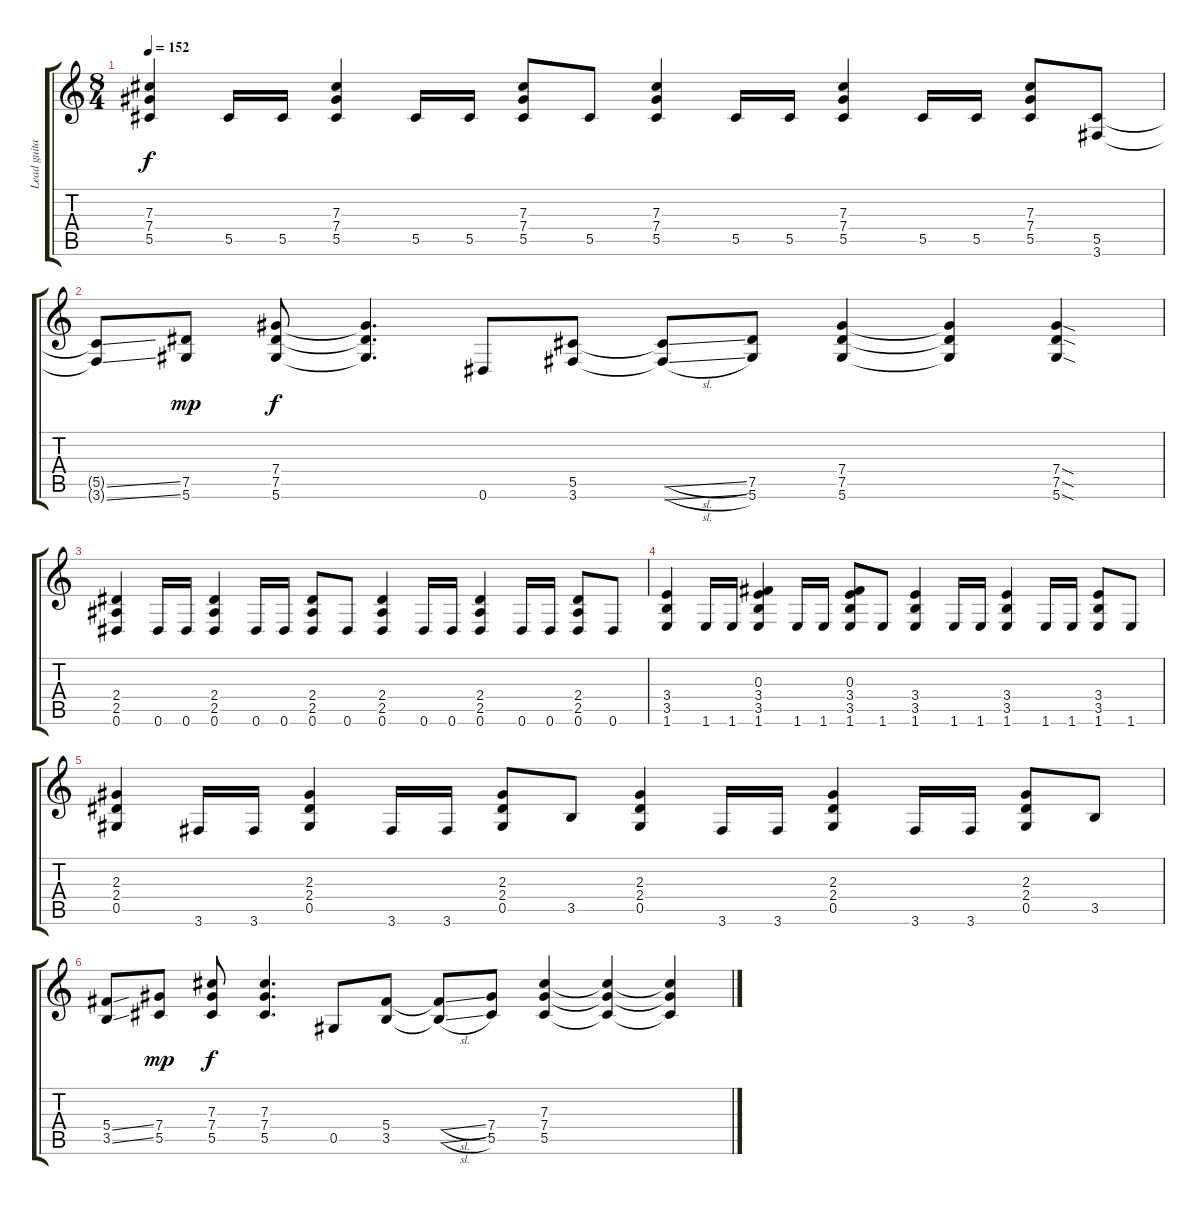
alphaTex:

\track ("Lead guitar" "Lead guita") {instrument overdrivenguitar}
\staff {score tabs}
\tuning (Eb4 Bb3 Gb3 Db3 Ab2 Eb2) {hide}
\ts (8 4)
\tempo 152
\clef g2
\ks c
(7.3 7.4 5.5).4{dy f} 5.5.16 5.5.16 (7.3 7.4 5.5).4 5.5.16 5.5.16 (7.3 7.4 5.5).8 5.5.8 (7.3 7.4 5.5).4 5.5.16 5.5.16 (7.3 7.4 5.5).4 5.5.16 5.5.16 (7.3 7.4 5.5).8 (5.5 3.6).8 |
(5.5{ss t} 3.6{ss t}).8 (7.5 5.6).8{dy mp} (7.4 7.5 5.6).8{dy f} (7.4{t} 7.5{t} 5.6{t}).4{d} 0.6.8 (5.5 3.6).8 (5.5{sl t} 3.6{sl t}).8 (7.5 5.6).8 (7.4 7.5 5.6).4 (7.4{t} 7.5{t} 5.6{t}).4 (7.4{sod} 7.5{sod} 5.6{sod}).4 |
(2.4 2.5 0.6).4 0.6.16 0.6.16 (2.4 2.5 0.6).4 0.6.16 0.6.16 (2.4 2.5 0.6).8 0.6.8 (2.4 2.5 0.6).4 0.6.16 0.6.16 (2.4 2.5 0.6).4 0.6.16 0.6.16 (2.4 2.5 0.6).8 0.6.8 |
(3.4 3.5 1.6).4 1.6.16 1.6.16 (0.3 3.4 3.5 1.6).4 1.6.16 1.6.16 (0.3 3.4 3.5 1.6).8 1.6.8 (3.4 3.5 1.6).4 1.6.16 1.6.16 (3.4 3.5 1.6).4 1.6.16 1.6.16 (3.4 3.5 1.6).8 1.6.8 |
(2.3 2.4 0.5).4 3.6.16 3.6.16 (2.3 2.4 0.5).4 3.6.16 3.6.16 (2.3 2.4 0.5).8 3.5.8 (2.3 2.4 0.5).4 3.6.16 3.6.16 (2.3 2.4 0.5).4 3.6.16 3.6.16 (2.3 2.4 0.5).8 3.5.8 |
(5.4{ss} 3.5{ss}).8 (7.4 5.5).8{dy mp} (7.3 7.4 5.5).8{dy f} (7.3 7.4 5.5).4{d} 0.5.8 (5.4 3.5).8 (5.4{sl t} 3.5{sl t}).8 (7.4 5.5).8 (7.3 7.4 5.5).4 (7.3{t} 7.4{t} 5.5{t}).4 (7.3{t} 7.4{t} 5.5{t}).4
